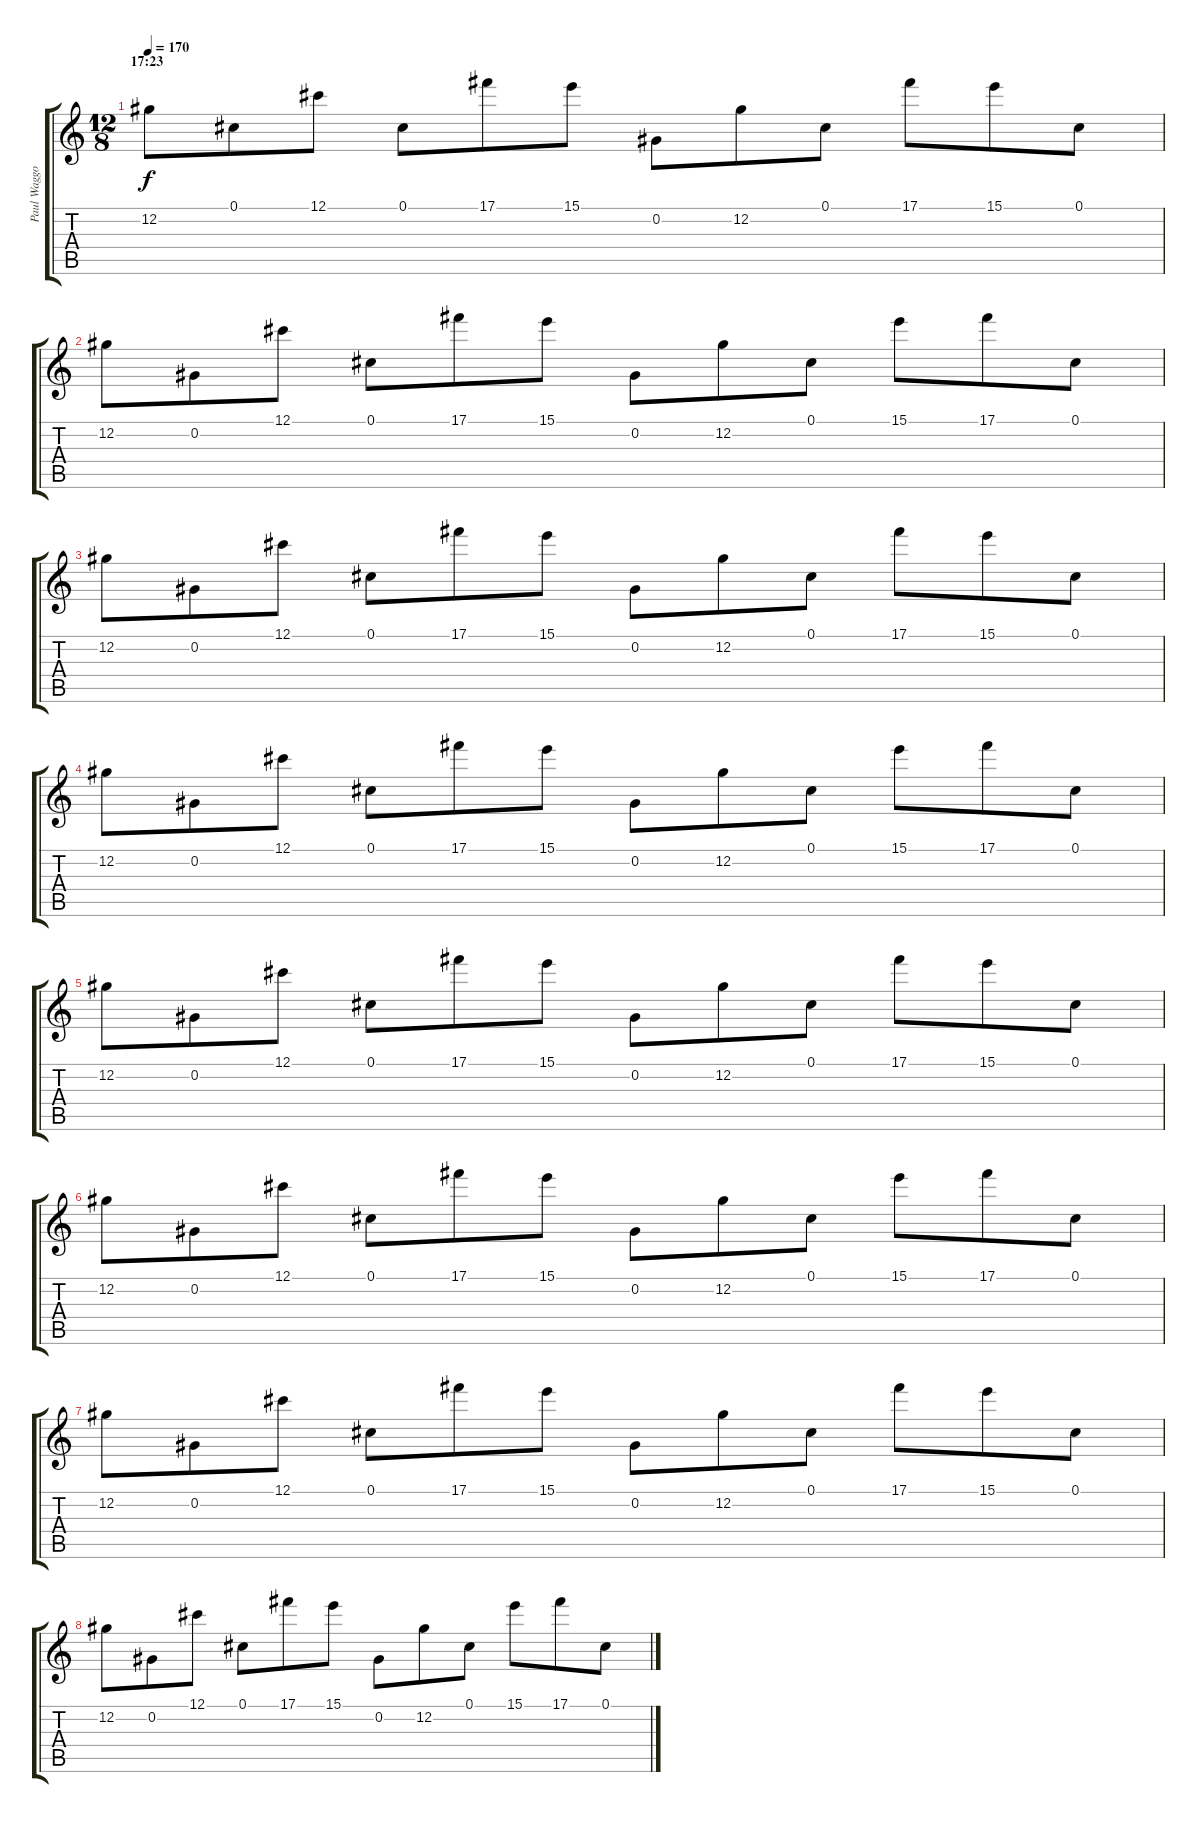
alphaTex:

\track ("Paul Waggoner" "Paul Waggo") {instrument distortionguitar}
\staff {score tabs}
\tuning (Db4 Ab3 E3 B2 Gb2 Db2) {hide}
\ts (12 8)
\section ("" "17:23")
\tempo 170
\clef g2
\ks c
12.2.8{dy f balance 14 instrument distortionguitar} 0.1.8 12.1.8 0.1.8 17.1.8 15.1.8 0.2.8 12.2.8 0.1.8 17.1.8 15.1.8 0.1.8 |
12.2.8 0.2.8 12.1.8 0.1.8 17.1.8 15.1.8 0.2.8 12.2.8 0.1.8 15.1.8 17.1.8 0.1.8 |
12.2.8 0.2.8 12.1.8 0.1.8 17.1.8 15.1.8 0.2.8 12.2.8 0.1.8 17.1.8 15.1.8 0.1.8 |
12.2.8 0.2.8 12.1.8 0.1.8 17.1.8 15.1.8 0.2.8 12.2.8 0.1.8 15.1.8 17.1.8 0.1.8 |
12.2.8 0.2.8 12.1.8 0.1.8 17.1.8 15.1.8 0.2.8 12.2.8 0.1.8 17.1.8 15.1.8 0.1.8 |
12.2.8 0.2.8 12.1.8 0.1.8 17.1.8 15.1.8 0.2.8 12.2.8 0.1.8 15.1.8 17.1.8 0.1.8 |
12.2.8 0.2.8 12.1.8 0.1.8 17.1.8 15.1.8 0.2.8 12.2.8 0.1.8 17.1.8 15.1.8 0.1.8 |
12.2.8 0.2.8 12.1.8 0.1.8 17.1.8 15.1.8 0.2.8 12.2.8 0.1.8 15.1.8 17.1.8 0.1.8
